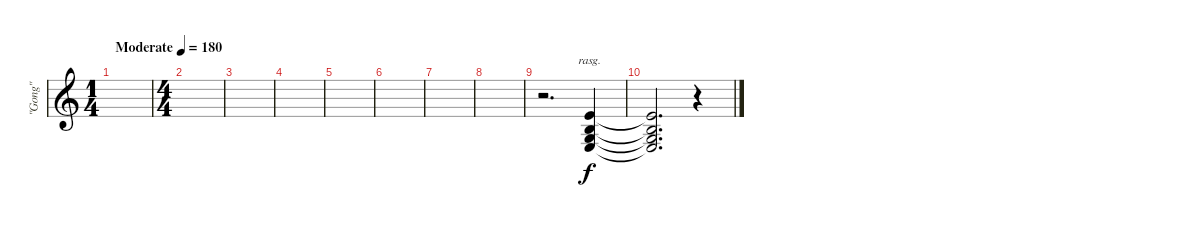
\track ("\"Gong\"" "\"Gong\"") {instrument applause}
\staff {score}
\tuning (E4 B3 G3 D3 A2 E2) {hide}
\ts (1 4)
\tempo (180 "Moderate")
\clef g2
\ks c
|
\ts (4 4)
|
|
|
|
|
|
|
r.2{d} (0.1 0.2 0.3 2.4).4{bd 120 rasg ii} |
(0.1{t} 0.2{t} 0.3{t} 2.4{t}).2{d} r.4
